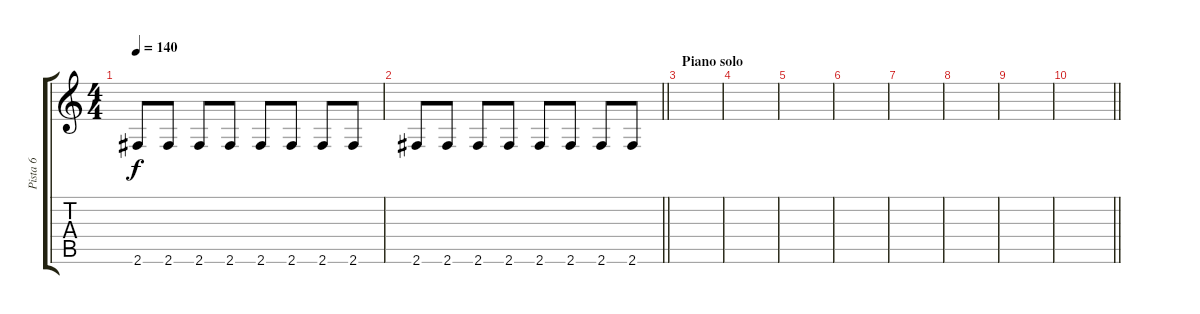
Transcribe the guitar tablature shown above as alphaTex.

\track ("Pista 6" "Pista 6") {instrument electricbassfinger}
\staff {score tabs}
\tuning (E4 B3 G3 D3 A2 E2) {hide}
\ts (4 4)
\tempo 140
\clef g2
\ks c
2.6.8{dy f} 2.6.8 2.6.8 2.6.8 2.6.8 2.6.8 2.6.8 2.6.8 |
\barLineRight lightlight
2.6.8 2.6.8 2.6.8 2.6.8 2.6.8 2.6.8 2.6.8 2.6.8 |
\section ("" "Piano solo")
|
|
|
|
|
|
|
\barLineRight lightlight
